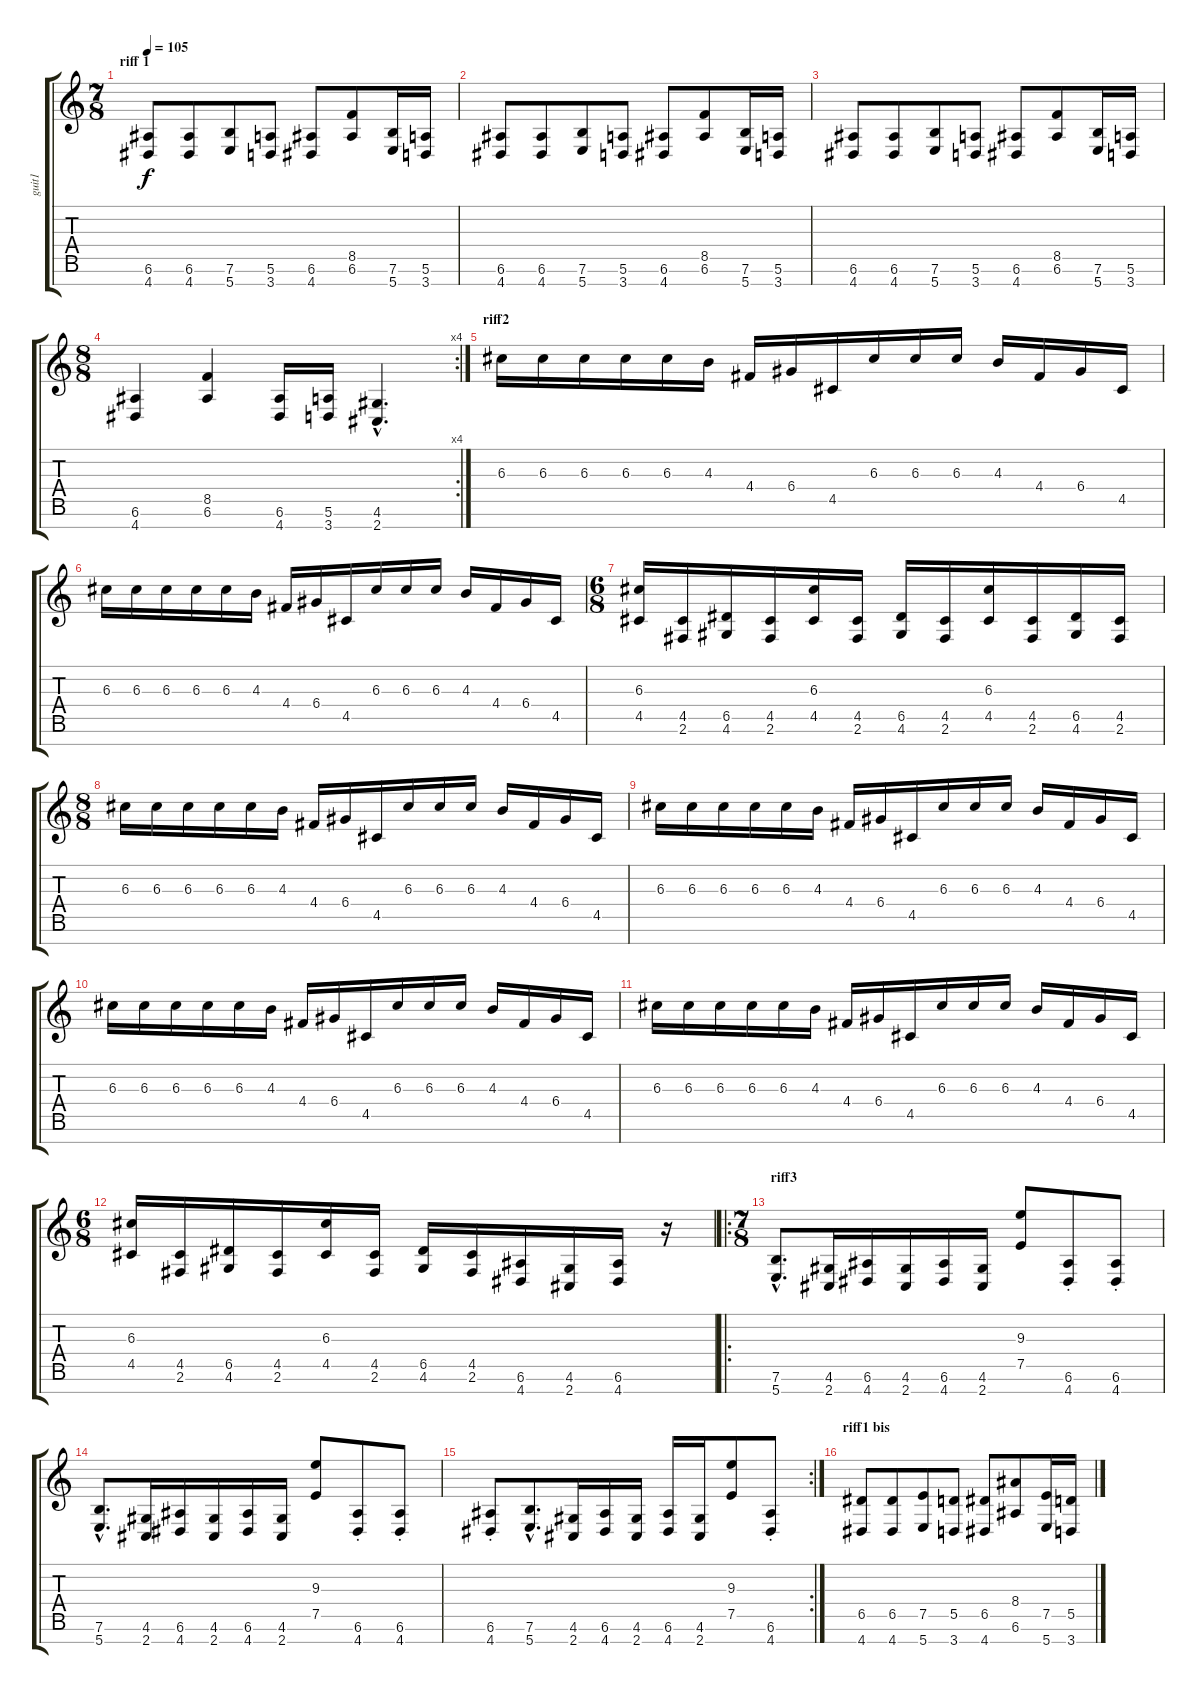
\track ("guit1" "guit1") {instrument distortionguitar}
\staff {score tabs}
\tuning (E4 B3 G3 D3 A2 E2 B1) {hide}
\ts (7 8)
\section ("" "riff 1")
\tempo 105
\clef g2
\ks c
(6.6 4.7).8{dy f instrument distortionguitar} (6.6 4.7).8 (7.6 5.7).8 (5.6 3.7).8 (6.6 4.7).8 (8.5 6.6).8 (7.6 5.7).16 (5.6 3.7).16 |
(6.6 4.7).8 (6.6 4.7).8 (7.6 5.7).8 (5.6 3.7).8 (6.6 4.7).8 (8.5 6.6).8 (7.6 5.7).16 (5.6 3.7).16 |
(6.6 4.7).8 (6.6 4.7).8 (7.6 5.7).8 (5.6 3.7).8 (6.6 4.7).8 (8.5 6.6).8 (7.6 5.7).16 (5.6 3.7).16 |
\rc 4
\ts (8 8)
(6.6 4.7).4 (8.5 6.6).4 (6.6 4.7).16 (5.6 3.7).16 (4.6{hac} 2.7{hac}).4{d} |
\section ("" "riff2")
6.3.16 6.3.16 6.3.16 6.3.16 6.3.16 4.3.16 4.4.16 6.4.16 4.5.16 6.3.16 6.3.16 6.3.16 4.3.16 4.4.16 6.4.16 4.5.16 |
6.3.16 6.3.16 6.3.16 6.3.16 6.3.16 4.3.16 4.4.16 6.4.16 4.5.16 6.3.16 6.3.16 6.3.16 4.3.16 4.4.16 6.4.16 4.5.16 |
\ts (6 8)
(6.3 4.5).16 (4.5 2.6).16 (6.5 4.6).16 (4.5 2.6).16 (6.3 4.5).16 (4.5 2.6).16 (6.5 4.6).16 (4.5 2.6).16 (6.3 4.5).16 (4.5 2.6).16 (6.5 4.6).16 (4.5 2.6).16 |
\ts (8 8)
6.3.16 6.3.16 6.3.16 6.3.16 6.3.16 4.3.16 4.4.16 6.4.16 4.5.16 6.3.16 6.3.16 6.3.16 4.3.16 4.4.16 6.4.16 4.5.16 |
6.3.16 6.3.16 6.3.16 6.3.16 6.3.16 4.3.16 4.4.16 6.4.16 4.5.16 6.3.16 6.3.16 6.3.16 4.3.16 4.4.16 6.4.16 4.5.16 |
6.3.16 6.3.16 6.3.16 6.3.16 6.3.16 4.3.16 4.4.16 6.4.16 4.5.16 6.3.16 6.3.16 6.3.16 4.3.16 4.4.16 6.4.16 4.5.16 |
6.3.16 6.3.16 6.3.16 6.3.16 6.3.16 4.3.16 4.4.16 6.4.16 4.5.16 6.3.16 6.3.16 6.3.16 4.3.16 4.4.16 6.4.16 4.5.16 |
\ts (6 8)
(6.3 4.5).16 (4.5 2.6).16 (6.5 4.6).16 (4.5 2.6).16 (6.3 4.5).16 (4.5 2.6).16 (6.5 4.6).16 (4.5 2.6).16 (6.6 4.7).16 (4.6 2.7).16 (6.6 4.7).16 r.16 |
\ro
\ts (7 8)
\section ("" "riff3")
(7.6{hac} 5.7{hac}).8{d} (4.6 2.7).16 (6.6 4.7).16 (4.6 2.7).16 (6.6 4.7).16 (4.6 2.7).16 (9.3 7.5).8 (6.6{st} 4.7{st}).8 (6.6{st} 4.7{st}).8 |
(7.6{hac} 5.7{hac}).8{d} (4.6 2.7).16 (6.6 4.7).16 (4.6 2.7).16 (6.6 4.7).16 (4.6 2.7).16 (9.3 7.5).8 (6.6{st} 4.7{st}).8 (6.6{st} 4.7{st}).8 |
\rc 2
(6.6{st} 4.7{st}).8 (7.6{hac} 5.7{hac}).8{d} (4.6 2.7).16 (6.6 4.7).16 (4.6 2.7).16 (6.6 4.7).16 (4.6 2.7).16 (9.3 7.5).8 (6.6{st} 4.7{st}).8 |
\section ("" "riff1 bis")
(6.5 4.7).8 (6.5 4.7).8 (7.5 5.7).8 (5.5 3.7).8 (6.5 4.7).8 (8.4 6.6).8 (7.5 5.7).16 (5.5 3.7).16
